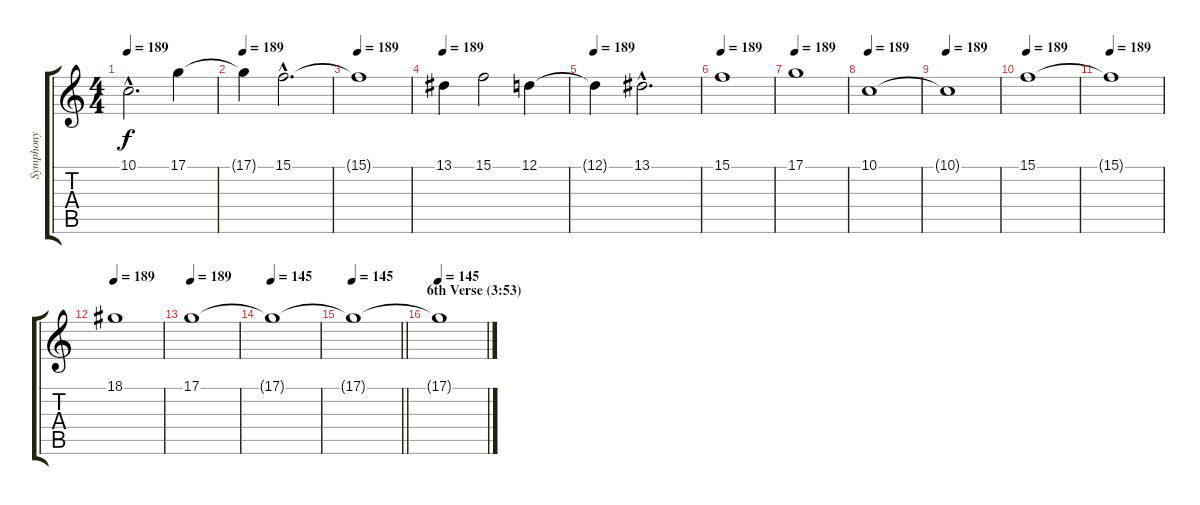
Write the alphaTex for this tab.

\track ("Symphony" "Symphony") {instrument stringensemble1}
\staff {score tabs}
\tuning (D4 A3 F3 C3 G2 C2) {hide}
\ts (4 4)
\tempo 189
\clef g2
\ks c
10.1{hac t}.2{d dy f} 17.1.4 |
\tempo 189
17.1{t}.4 15.1{hac}.2{d} |
\tempo 189
15.1{t}.1 |
\tempo 189
13.1.4 15.1.2 12.1.4 |
\tempo 189
12.1{t}.4 13.1{hac}.2{d} |
\tempo 189
15.1.1 |
\tempo 189
17.1.1 |
\tempo 189
10.1.1 |
\tempo 189
10.1{t}.1 |
\tempo 189
15.1.1 |
\tempo 189
15.1{t}.1 |
\tempo 189
18.1.1 |
\tempo 189
17.1.1 |
\tempo 145
17.1{t}.1 |
\tempo 145
\barLineRight lightlight
17.1{t}.1 |
\section ("" "6th Verse (3:53)")
\tempo 145
17.1{t}.1
